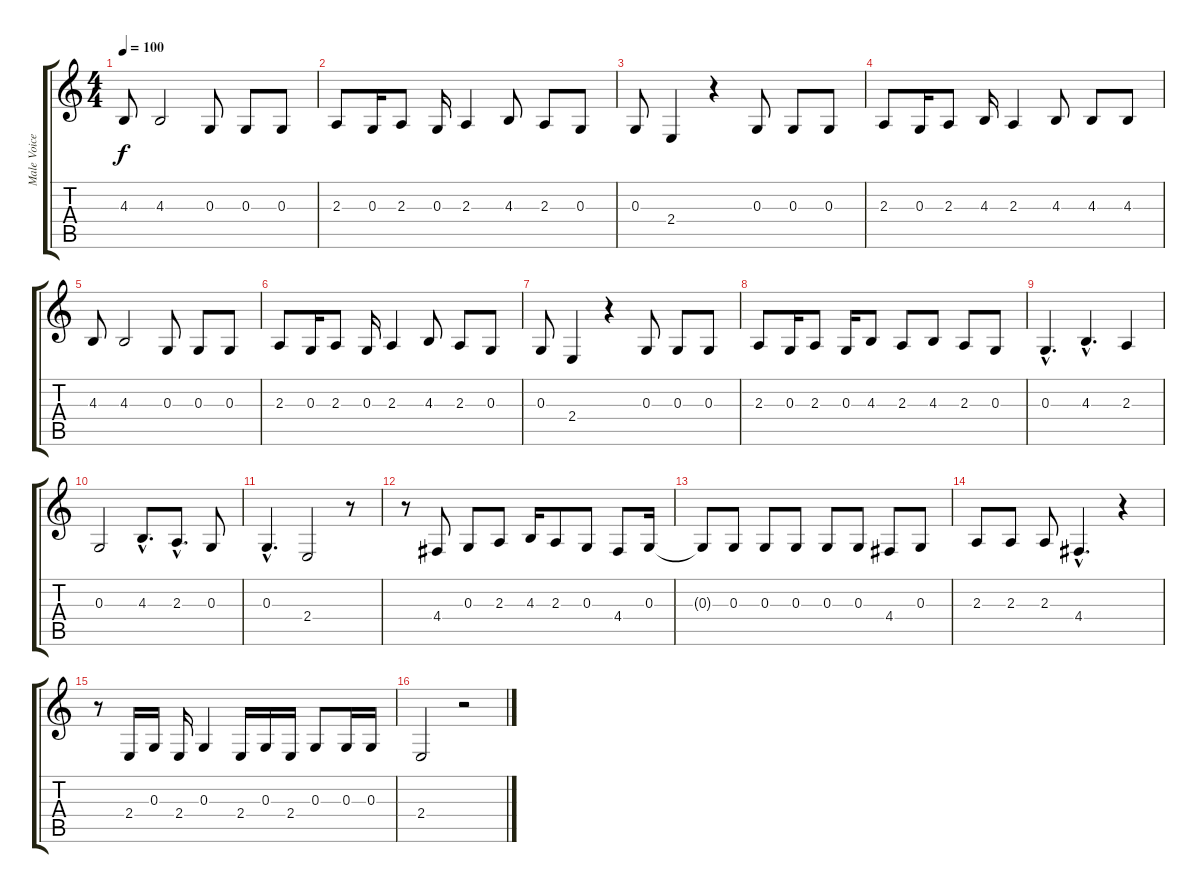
\track ("Male Voice" "Male Voice") {instrument lead6voice}
\staff {score tabs}
\tuning (E4 B3 G3 D3 A2 E2) {hide}
\ts (4 4)
\tempo 100
\clef g2
\ks c
4.3.8{dy f} 4.3.2 0.3.8 0.3.8 0.3.8 |
2.3.8 0.3.16 2.3.8 0.3.16 2.3.4 4.3.8 2.3.8 0.3.8 |
0.3.8 2.4.4 r.4 0.3.8 0.3.8 0.3.8 |
2.3.8 0.3.16 2.3.8 4.3.16 2.3.4 4.3.8 4.3.8 4.3.8 |
4.3.8 4.3.2 0.3.8 0.3.8 0.3.8 |
2.3.8 0.3.16 2.3.8 0.3.16 2.3.4 4.3.8 2.3.8 0.3.8 |
0.3.8 2.4.4 r.4 0.3.8 0.3.8 0.3.8 |
2.3.8 0.3.16 2.3.8 0.3.16 4.3.8 2.3.8 4.3.8 2.3.8 0.3.8 |
0.3{hac}.4{d} 4.3{hac}.4{d} 2.3.4 |
0.3.2 4.3{hac}.8{d} 2.3{hac}.8{d} 0.3.8 |
0.3{hac}.4{d} 2.4.2 r.8 |
r.8 4.4.8 0.3.8 2.3.8 4.3.16 2.3.8 0.3.8 4.4.8 0.3.16 |
0.3{t}.8 0.3.8 0.3.8 0.3.8 0.3.8 0.3.8 4.4.8 0.3.8 |
2.3.8 2.3.8 2.3.8 4.4{hac}.4{d} r.4 |
r.8 2.4.16 0.3.16 2.4.16 0.3.4 2.4.16 0.3.16 2.4.16 0.3.8 0.3.16 0.3.16 |
2.4.2 r.2
